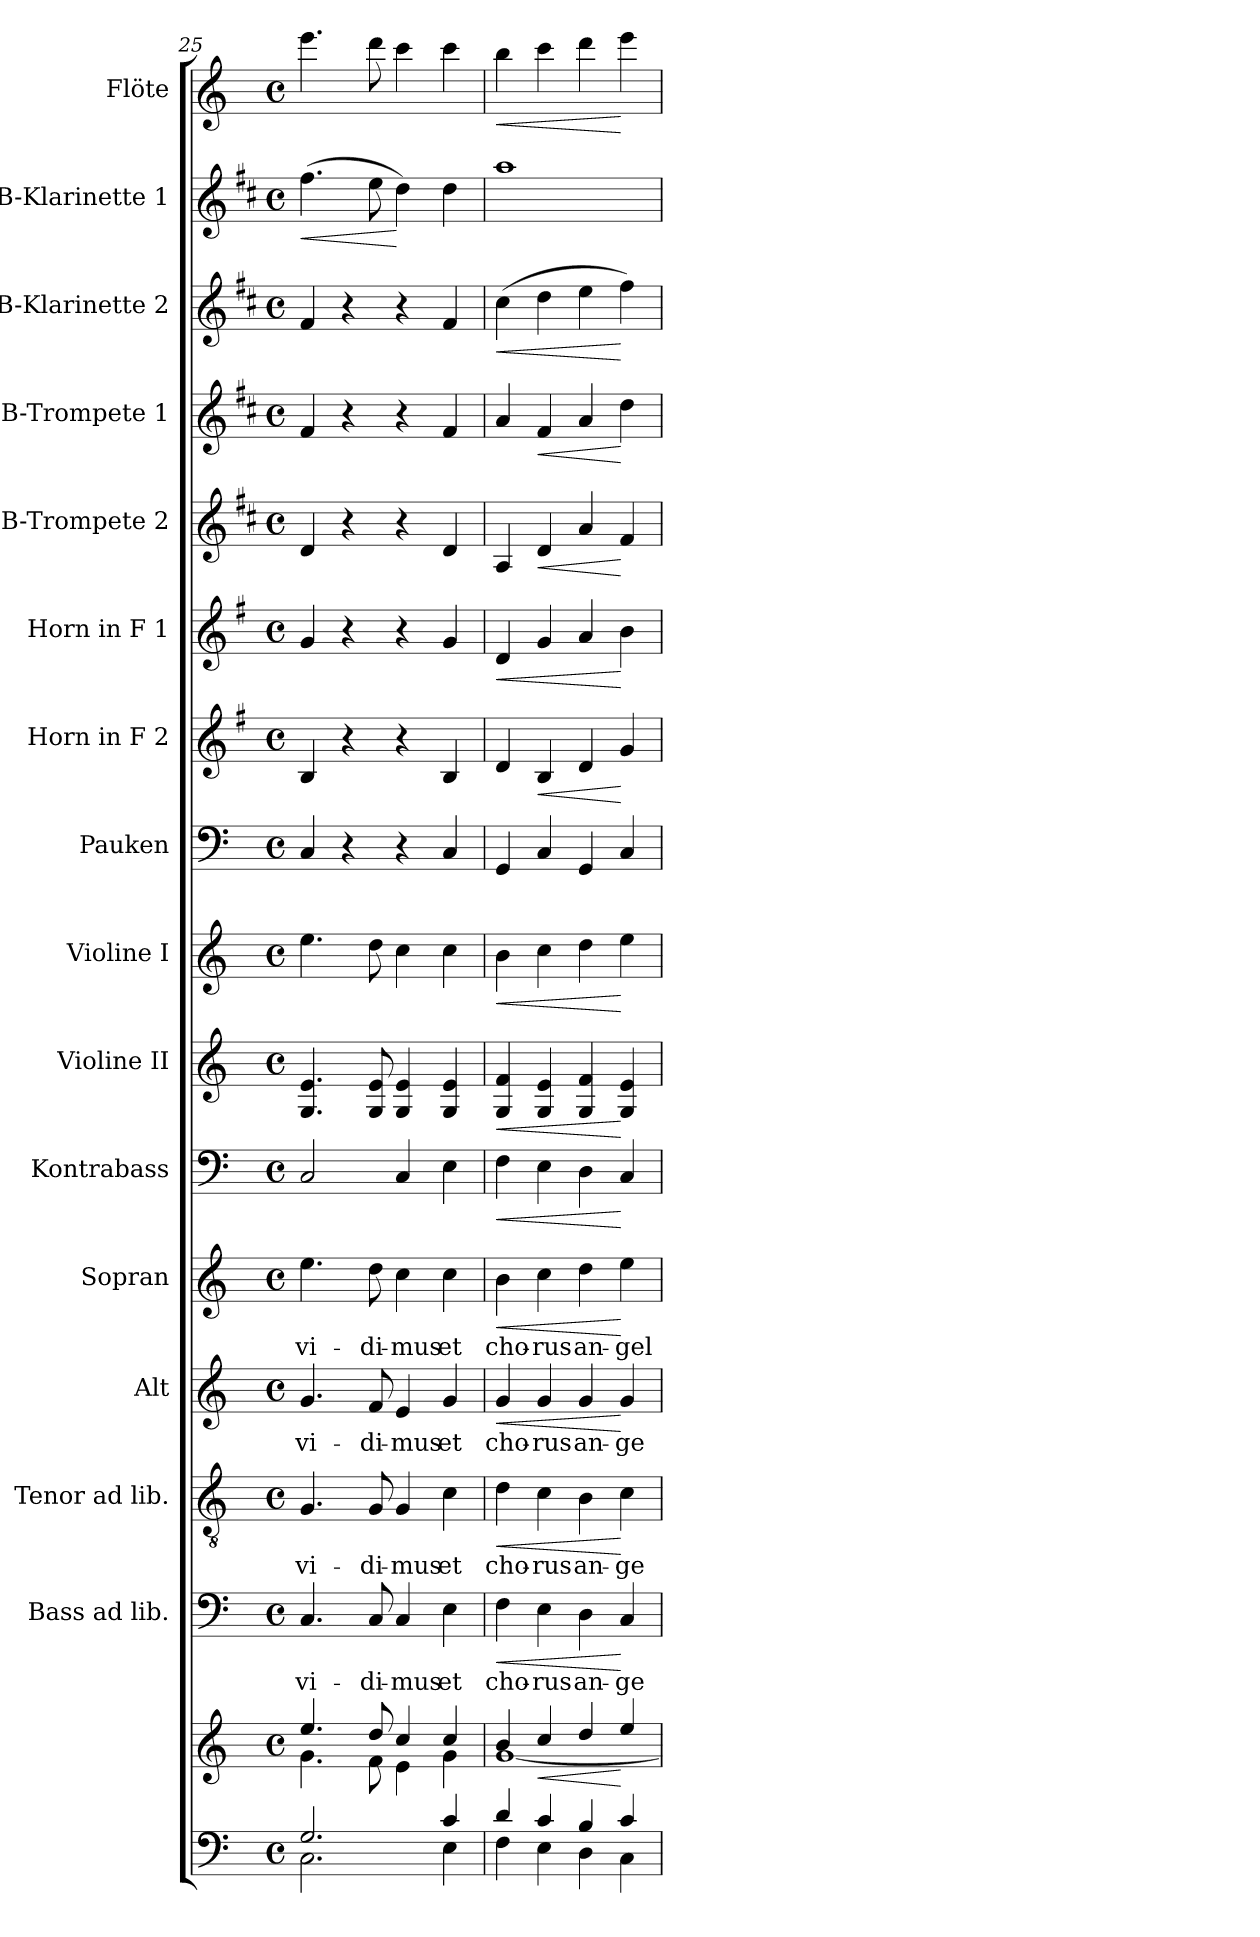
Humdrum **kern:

**kern	**kern	**dynam	**kern	**text	**dynam	**kern	**text	**dynam	**kern	**text	**dynam	**kern	**text	**dynam	**kern	**dynam	**kern	**dynam	**kern	**dynam	**kern	**kern	**dynam	**kern	**dynam	**kern	**dynam	**kern	**dynam	**kern	**dynam	**kern	**dynam	**kern	**dynam
*part16	*part16	*part16	*part15	*part15	*part15	*part14	*part14	*part14	*part13	*part13	*part13	*part12	*part12	*part12	*part11	*part11	*part10	*part10	*part9	*part9	*part8	*part7	*part7	*part6	*part6	*part5	*part5	*part4	*part4	*part3	*part3	*part2	*part2	*part1	*part1
*staff17	*staff16	*staff16/17	*staff15	*staff15	*staff15	*staff14	*staff14	*staff14	*staff13	*staff13	*staff13	*staff12	*staff12	*staff12	*staff11	*staff11	*staff10	*staff10	*staff9	*staff9	*staff8	*staff7	*staff7	*staff6	*staff6	*staff5	*staff5	*staff4	*staff4	*staff3	*staff3	*staff2	*staff2	*staff1	*staff1
*	*	*	*I"Bass ad lib.	*	*	*I"Tenor ad lib.	*	*	*I"Alt	*	*	*I"Sopran	*	*	*I"Kontrabass	*	*I"Violine II	*	*I"Violine I	*	*I"Pauken	*I"Horn in F 2	*	*I"Horn in F 1	*	*I"B-Trompete 2	*	*I"B-Trompete 1	*	*I"B-Klarinette 2	*	*I"B-Klarinette 1	*	*I"Flöte	*
*	*	*	*I'B.	*	*	*I'T.	*	*	*I'A.	*	*	*I'S.	*	*	*I'Kb.	*	*I'Vl. II	*	*I'Vl. I	*	*I'Pk.	*	*	*I'Hr. 1	*	*I'B Trp. 2	*	*I'B Trp. 1	*	*I'B Kl. 2	*	*I'B Kl. 1	*	*I'Fl.	*
*clefF4	*clefG2	*	*clefF4	*	*	*clefGv2	*	*	*clefG2	*	*	*clefG2	*	*	*clefF4	*	*clefG2	*	*clefG2	*	*clefF4	*clefG2	*	*clefG2	*	*clefG2	*	*clefG2	*	*clefG2	*	*clefG2	*	*clefG2	*
*	*	*	*	*	*	*	*	*	*	*	*	*	*	*	*ITrd7c12	*	*	*	*	*	*	*ITrd4c7	*	*ITrd4c7	*	*ITrd1c2	*	*ITrd1c2	*	*ITrd1c2	*	*ITrd1c2	*	*	*
*k[]	*k[]	*	*k[]	*	*	*k[]	*	*	*k[]	*	*	*k[]	*	*	*k[]	*	*k[]	*	*k[]	*	*k[]	*k[]	*	*k[]	*	*k[]	*	*k[]	*	*k[]	*	*k[]	*	*k[]	*
*C:	*C:	*	*C:	*	*	*C:	*	*	*C:	*	*	*C:	*	*	*C:	*	*C:	*	*C:	*	*C:	*C:	*	*C:	*	*C:	*	*C:	*	*C:	*	*C:	*	*C:	*
*M4/4	*M4/4	*	*M4/4	*	*	*M4/4	*	*	*M4/4	*	*	*M4/4	*	*	*M4/4	*	*M4/4	*	*M4/4	*	*M4/4	*M4/4	*	*M4/4	*	*M4/4	*	*M4/4	*	*M4/4	*	*M4/4	*	*M4/4	*
*met(c)	*met(c)	*	*met(c)	*	*	*met(c)	*	*	*met(c)	*	*	*met(c)	*	*	*met(c)	*	*met(c)	*	*met(c)	*	*met(c)	*met(c)	*	*met(c)	*	*met(c)	*	*met(c)	*	*met(c)	*	*met(c)	*	*met(c)	*
=25	=25	=25	=25	=25	=25	=25	=25	=25	=25	=25	=25	=25	=25	=25	=25	=25	=25	=25	=25	=25	=25	=25	=25	=25	=25	=25	=25	=25	=25	=25	=25	=25	=25	=25	=25
*^	*^	*	*	*	*	*	*	*	*	*	*	*	*	*	*	*	*	*	*	*	*	*	*	*	*	*	*	*	*	*	*	*	*	*	*
!	!	!	!	!	!	!LO:LY:b	!	!	!LO:LY:b	!	!	!LO:LY:b	!	!	!LO:LY:b	!	!	!	!	!	!	!	!	!	!	!	!	!	!	!	!	!	!	!	!LO:HP:b	!	!
2.G/	2.C\	4.ee/	4.g\	.	4.C/	vi-	.	4.G/	vi-	.	4.g/	vi-	.	4.ee\	vi-	.	2CC/	.	4.G/ 4.e/	.	4.ee\	.	4C/	4E/	.	4c/	.	4c/	.	4e/	.	4e/	.	(>4.ee\	<	4.eee\	.
.	.	.	.	.	.	.	.	.	.	.	.	.	.	.	.	.	.	.	.	.	.	.	4r	4r	.	4r	.	4r	.	4r	.	4r	.	.	.	.	.
!	!	!	!	!	!	!LO:LY:b	!	!	!LO:LY:b	!	!	!LO:LY:b	!	!	!LO:LY:b	!	!	!	!	!	!	!	!	!	!	!	!	!	!	!	!	!	!	!	!	!	!
.	.	8dd/	8f\	.	8C/	-di-	.	8G/	-di-	.	8f/	-di-	.	8dd\	-di-	.	.	.	8G/ 8e/	.	8dd\	.	.	.	.	.	.	.	.	.	.	.	.	8dd\	.	8ddd\	.
!	!	!	!	!	!	!LO:LY:b	!	!	!LO:LY:b	!	!	!LO:LY:b	!	!	!LO:LY:b	!	!	!	!	!	!	!	!	!	!	!	!	!	!	!	!	!	!	!	!	!	!
.	.	4cc/	4e\	.	4C/	-mus	.	4G/	-mus	.	4e/	-mus	.	4cc\	-mus	.	4CC/	.	4G/ 4e/	.	4cc\	.	4r	4r	.	4r	.	4r	.	4r	.	4r	.	4cc\)	[	4ccc\	.
!	!	!	!	!	!	!LO:LY:b	!	!	!LO:LY:b	!	!	!LO:LY:b	!	!	!LO:LY:b	!	!	!	!	!	!	!	!	!	!	!	!	!	!	!	!	!	!	!	!	!	!
4c/	4E\	4cc/	4g\	.	4E\	et	.	4c\	et	.	4g/	et	.	4cc\	et	.	4EE\	.	4G/ 4e/	.	4cc\	.	4C/	4E/	.	4c/	.	4c/	.	4e/	.	4e/	.	4cc\	.	4ccc\	.
=26	=26	=26	=26	=26	=26	=26	=26	=26	=26	=26	=26	=26	=26	=26	=26	=26	=26	=26	=26	=26	=26	=26	=26	=26	=26	=26	=26	=26	=26	=26	=26	=26	=26	=26	=26	=26	=26
!	!	!	!	!	!	!LO:LY:b	!LO:HP:b	!	!LO:LY:b	!LO:HP:b	!	!LO:LY:b	!LO:HP:b	!	!LO:LY:b	!LO:HP:b	!	!LO:HP:b	!	!LO:HP:b	!	!LO:HP:b	!	!	!	!	!LO:HP:b	!	!	!	!	!	!LO:HP:b	!	!	!	!LO:HP:b
4d/	4F\	4b/	[<1g	.	4F\	cho-	<	4d\	cho-	<	4g/	cho-	<	4b\	cho-	<	4FF\	<	4G/ 4f/	<	4b\	<	4GG/	4G/	.	4G/	<	4G/	.	4g/	.	(>4b\	<	1gg	.	4bb\	<
!	!	!	!	!LO:HP:b	!	!LO:LY:b	!	!	!LO:LY:b	!	!	!LO:LY:b	!	!	!LO:LY:b	!	!	!	!	!	!	!	!	!	!LO:HP:b	!	!	!	!LO:HP:b	!	!LO:HP:b	!	!	!	!	!	!
4c/	4E\	4cc/	.	<	4E\	-rus	.	4c\	-rus	.	4g/	-rus	.	4cc\	-rus	.	4EE\	.	4G/ 4e/	.	4cc\	.	4C/	4E/	<	4c/	.	4c/	<	4e/	<	4cc\	.	.	.	4ccc\	.
!	!	!	!	!	!	!LO:LY:b	!	!	!LO:LY:b	!	!	!LO:LY:b	!	!	!LO:LY:b	!	!	!	!	!	!	!	!	!	!	!	!	!	!	!	!	!	!	!	!	!	!
4B/	4D\	4dd/	.	.	4D\	an-	.	4B\	an-	.	4g/	an-	.	4dd\	an-	.	4DD\	.	4G/ 4f/	.	4dd\	.	4GG/	4G/	.	4d/	.	4g/	.	4g/	.	4dd\	.	.	.	4ddd\	.
!	!	!	!	!	!	!LO:LY:b	!	!	!LO:LY:b	!	!	!LO:LY:b	!	!	!LO:LY:b	!	!	!	!	!	!	!	!	!	!	!	!	!	!	!	!	!	!	!	!	!	!
4c/	4C\	4ee/	.	[	4C/	-ge-	[	4c\	-ge-	[	4g/	-ge-	[	4ee\	-gel-	[	4CC/	[	4G/ 4e/	[	4ee\	[	4C/	4c/	[	4e\	[	4e/	[	4cc\	[	4ee\)	[	.	.	4eee\	[
*v	*v	*	*	*	*	*	*	*	*	*	*	*	*	*	*	*	*	*	*	*	*	*	*	*	*	*	*	*	*	*	*	*	*	*	*	*	*
*	*v	*v	*	*	*	*	*	*	*	*	*	*	*	*	*	*	*	*	*	*	*	*	*	*	*	*	*	*	*	*	*	*	*	*	*	*
=	=	=	=	=	=	=	=	=	=	=	=	=	=	=	=	=	=	=	=	=	=	=	=	=	=	=	=	=	=	=	=	=	=	=	=
*-	*-	*-	*-	*-	*-	*-	*-	*-	*-	*-	*-	*-	*-	*-	*-	*-	*-	*-	*-	*-	*-	*-	*-	*-	*-	*-	*-	*-	*-	*-	*-	*-	*-	*-	*-
